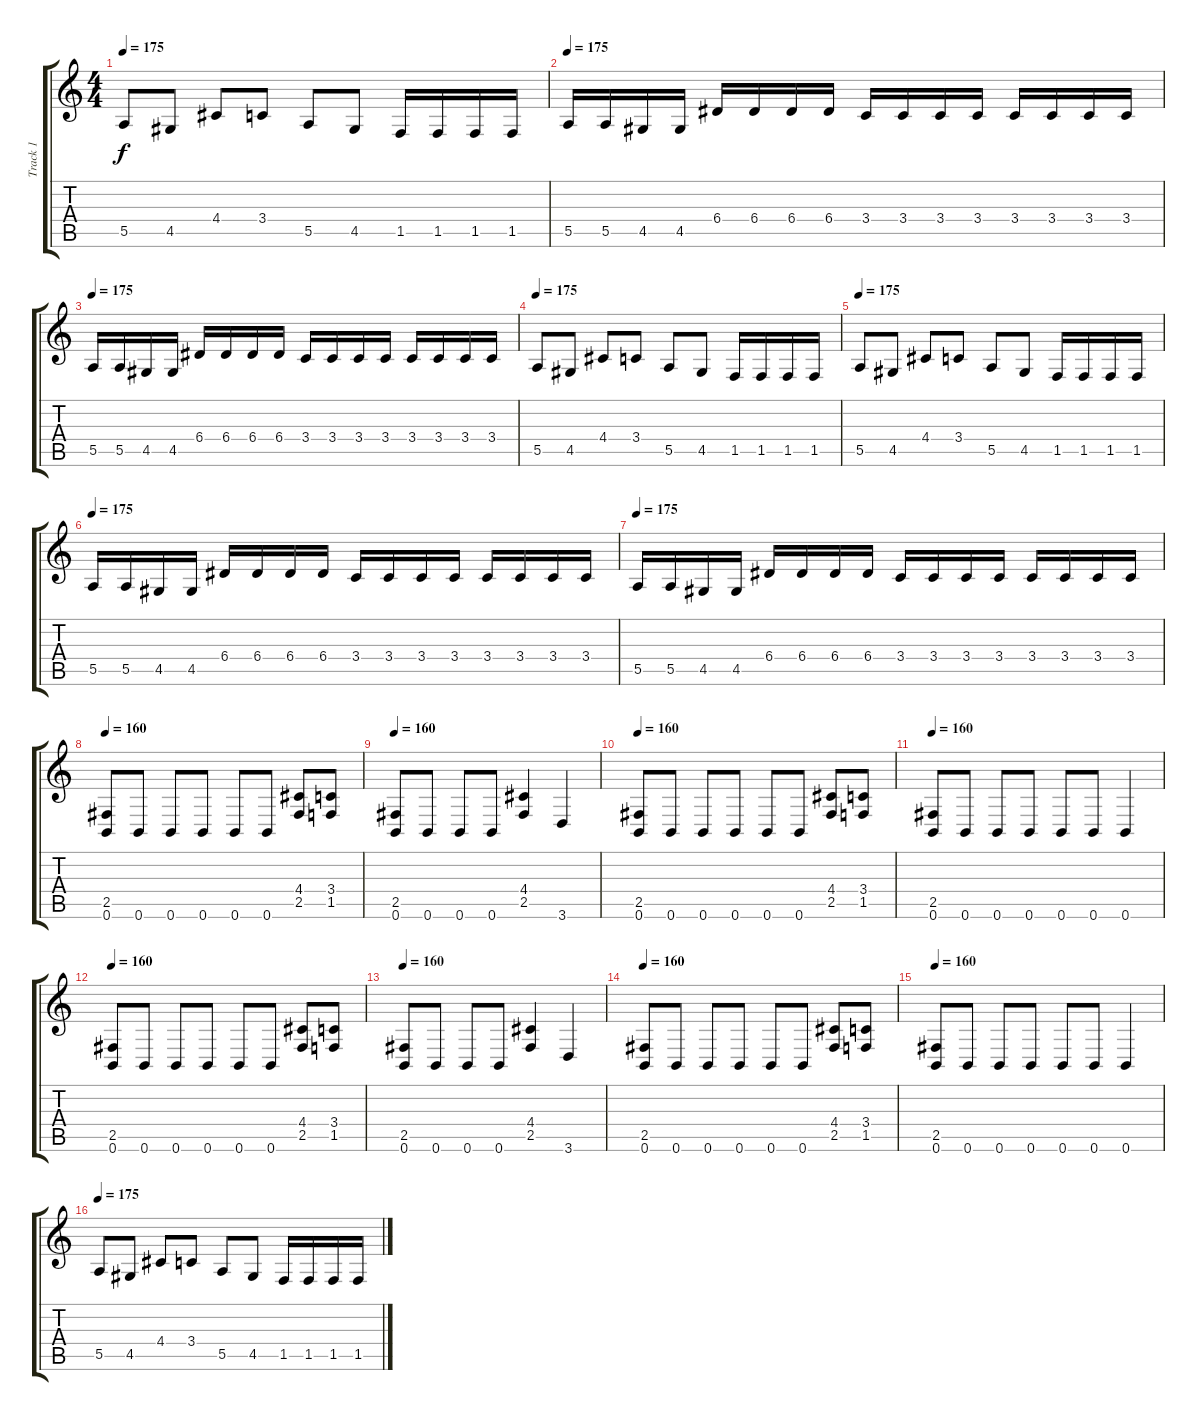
\track ("Track 1" "Track 1") {instrument distortionguitar}
\staff {score tabs}
\tuning (B3 Gb3 D3 A2 E2 B1) {hide}
\ts (4 4)
\tempo 175
\clef g2
\ks c
5.5.8{dy f} 4.5.8 4.4.8 3.4.8 5.5.8 4.5.8 1.5.16 1.5.16 1.5.16 1.5.16 |
\tempo 175
5.5.16 5.5.16 4.5.16 4.5.16 6.4.16 6.4.16 6.4.16 6.4.16 3.4.16 3.4.16 3.4.16 3.4.16 3.4.16 3.4.16 3.4.16 3.4.16 |
\tempo 175
5.5.16 5.5.16 4.5.16 4.5.16 6.4.16 6.4.16 6.4.16 6.4.16 3.4.16 3.4.16 3.4.16 3.4.16 3.4.16 3.4.16 3.4.16 3.4.16 |
\tempo 175
5.5.8 4.5.8 4.4.8 3.4.8 5.5.8 4.5.8 1.5.16 1.5.16 1.5.16 1.5.16 |
\tempo 175
5.5.8 4.5.8 4.4.8 3.4.8 5.5.8 4.5.8 1.5.16 1.5.16 1.5.16 1.5.16 |
\tempo 175
5.5.16 5.5.16 4.5.16 4.5.16 6.4.16 6.4.16 6.4.16 6.4.16 3.4.16 3.4.16 3.4.16 3.4.16 3.4.16 3.4.16 3.4.16 3.4.16 |
\tempo 175
5.5.16 5.5.16 4.5.16 4.5.16 6.4.16 6.4.16 6.4.16 6.4.16 3.4.16 3.4.16 3.4.16 3.4.16 3.4.16 3.4.16 3.4.16 3.4.16 |
\tempo 160
(2.5 0.6).8 0.6.8 0.6.8 0.6.8 0.6.8 0.6.8 (4.4 2.5).8 (3.4 1.5).8 |
\tempo 160
(2.5 0.6).8 0.6.8 0.6.8 0.6.8 (4.4 2.5).4 3.6.4 |
\tempo 160
(2.5 0.6).8 0.6.8 0.6.8 0.6.8 0.6.8 0.6.8 (4.4 2.5).8 (3.4 1.5).8 |
\tempo 160
(2.5 0.6).8 0.6.8 0.6.8 0.6.8 0.6.8 0.6.8 0.6.4 |
\tempo 160
(2.5 0.6).8 0.6.8 0.6.8 0.6.8 0.6.8 0.6.8 (4.4 2.5).8 (3.4 1.5).8 |
\tempo 160
(2.5 0.6).8 0.6.8 0.6.8 0.6.8 (4.4 2.5).4 3.6.4 |
\tempo 160
(2.5 0.6).8 0.6.8 0.6.8 0.6.8 0.6.8 0.6.8 (4.4 2.5).8 (3.4 1.5).8 |
\tempo 160
(2.5 0.6).8 0.6.8 0.6.8 0.6.8 0.6.8 0.6.8 0.6.4 |
\tempo 175
5.5.8 4.5.8 4.4.8 3.4.8 5.5.8 4.5.8 1.5.16 1.5.16 1.5.16 1.5.16
